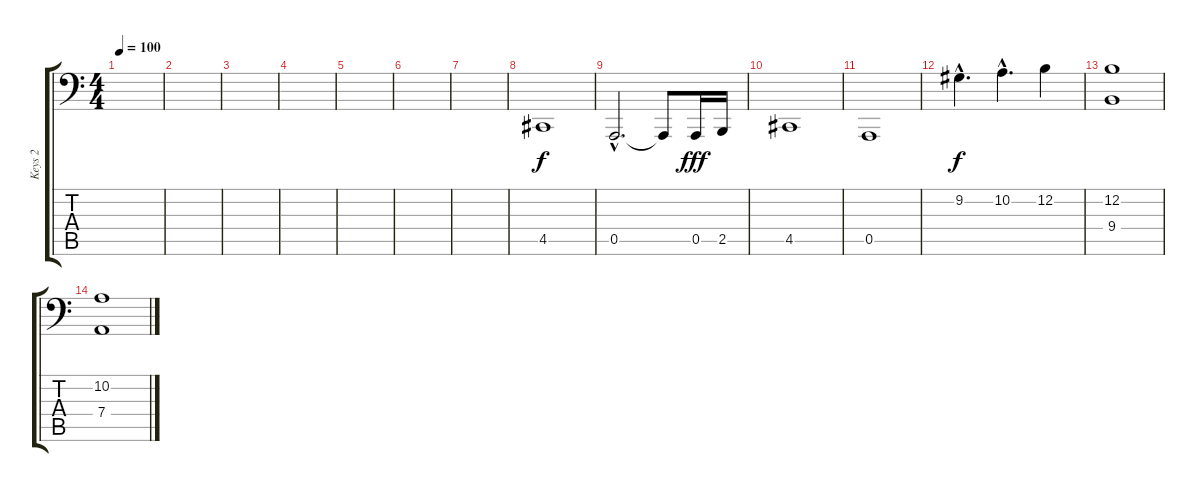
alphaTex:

\track ("Keys 2" "Keys 2") {instrument viola}
\staff {score tabs}
\tuning (E3 B2 G2 D2 A1 E1) {hide}
\ts (4 4)
\tempo 100
\clef f4
\ks c
|
|
|
|
|
|
|
4.5.1 |
0.5{hac}.2{d} 0.5{t}.8{dy f} 0.5.16{dy fff} 2.5.16 |
4.5.1 |
0.5.1 |
9.2{hac}.4{d dy f} 10.2{hac}.4{d} 12.2.4 |
(12.2 9.4).1 |
(10.2 7.4).1
